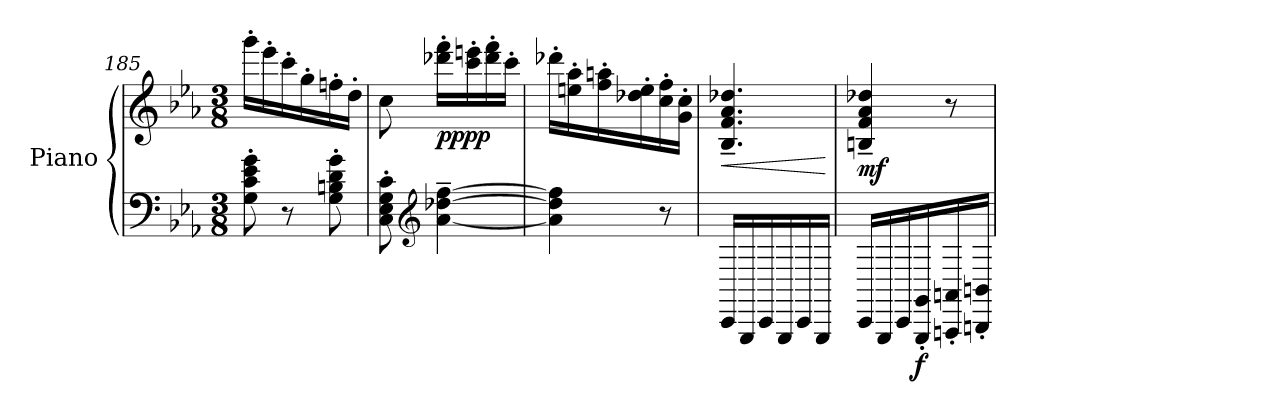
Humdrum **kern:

**kern	**kern	**dynam
*part1	*part1	*part1
*staff2	*staff1	*staff1/2
*I"Piano	*	*
*I'Pno.	*	*
*clefF4	*clefG2	*
*k[b-e-a-]	*k[b-e-a-]	*
*M3/8	*M3/8	*
=185	=185	=185
8G\' 8c\' 8e-\' 8g\'	16ggg'\LL	.
.	16eee-'\	.
8r	16ccc'\	.
.	16gg'\	.
8G\' 8Bn\' 8d\' 8g\'	16ffn'\	.
.	16dd'\JJ	.
!!LO:LB:g=z
=186	=186	=186
8C\' 8E-\' 8G\' 8c\'	8cc\	.
*clefG2	*	*
!	!	!LO:DY:b
!	!	!LO:DY:n=1:b
[4a-\~ [4dd-X\~ [4ff\~	16ddd-X\' 16fff\'LL	pp pp
.	16ccc\' 16eeen\'	.
.	16ddd-\' 16fff\'	.
.	16ccc'\JJ	.
=187	=187	=187
4a-\] 4dd-\] 4ff\]	16ddd-X'\LL	.
.	16een\' 16aa-\'	.
.	16ff\' 16aan\'	.
.	16dd-X\' 16ee\'	.
8r	16cc\' 16ff\'	.
.	16g\' 16cc\'JJ	.
=188	=188	=188
!	!	!LO:HP:b
!	!	!LO:DY:n=1:b=2
!	!	!LO:DY:n=2:b
16CC/LL	4.B-/~ 4.f/~ 4.a-/~ 4.dd-X/~	< mf mp
16GGG/	.	.
16CC/	.	.
16GGG/	.	.
16CC/	.	.
16GGG/JJ	.	.
.	.	[
=189	=189	=189
!	!	!LO:DY:b
16CC/LL	4Bn/~ 4f/~ 4a-/~ 4dd-X/~	mf
16GGG/	.	.
16CC/	.	.
!	!	!LO:DY:b=2
16GGG/' 16GG/'	.	f
16AAAn/' 16AAn/'	8r	.
16BBBn/' 16BBn/'JJ	.	.
=	=	=
*-	*-	*-
